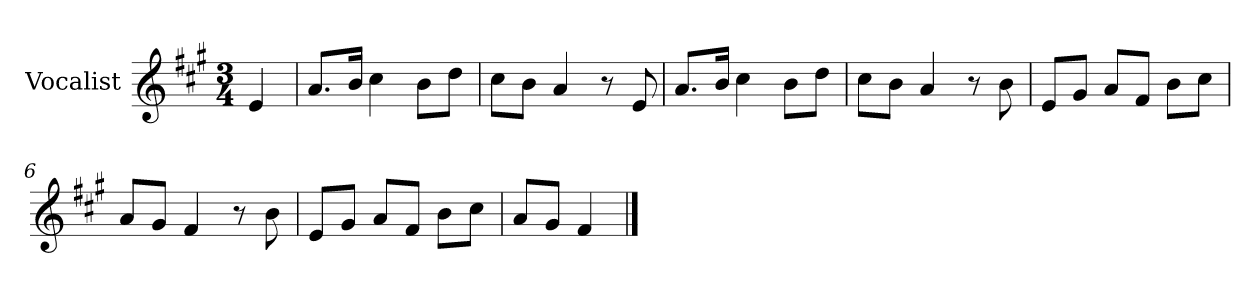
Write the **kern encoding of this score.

**kern
*part1
*staff1
*I"Vocalist
*k[f#c#g#]
*A:
*M3/4
=
4e
=1
8.aL
16bJk
4cc#
8bL
8ddJ
=2
8cc#L
8bJ
4a
8r
8e
=3
8.aL
16bJk
4cc#
8bL
8ddJ
=4
8cc#L
8bJ
4a
8r
8b
=5
8eL
8g#J
8aL
8f#J
8bL
8cc#J
=6
8aL
8g#J
4f#
8r
8b
=7
8eL
8g#J
8aL
8f#J
8bL
8cc#J
=8
8aL
8g#J
4f#
==
*-
